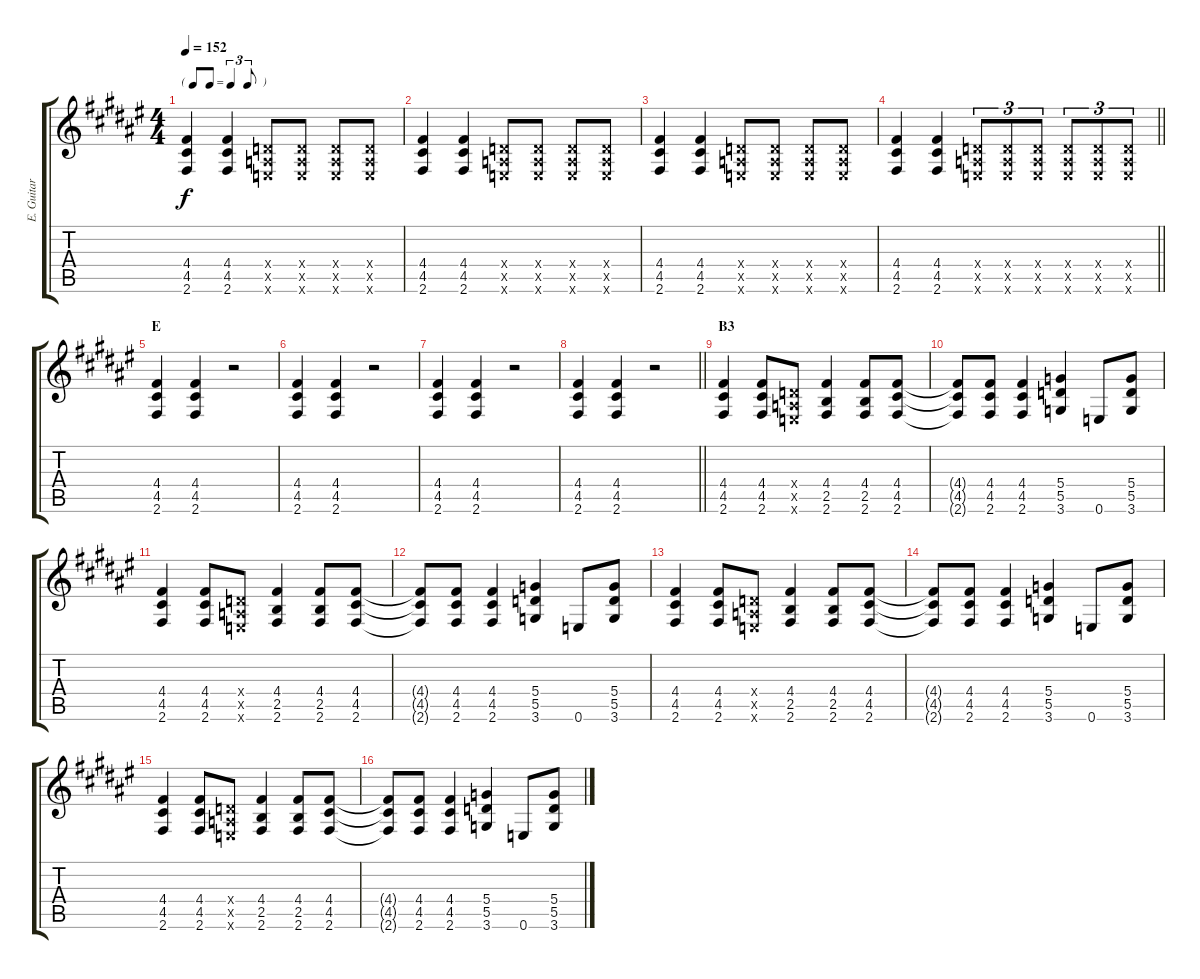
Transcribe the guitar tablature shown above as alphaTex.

\track ("E. Guitar II" "E. Guitar ") {instrument overdrivenguitar}
\staff {score tabs}
\tuning (E4 B3 G3 D3 A2 E2) {hide}
\ts (4 4)
\tf triplet8th
\tempo 152
\clef g2
\ks f#
(4.4 4.5 2.6).4{dy f} (4.4 4.5 2.6).4 (0.4{x} 0.5{x} 0.6{x}).8 (0.4{x} 0.5{x} 0.6{x}).8 (0.4{x} 0.5{x} 0.6{x}).8 (0.4{x} 0.5{x} 0.6{x}).8 |
(4.4 4.5 2.6).4 (4.4 4.5 2.6).4 (0.4{x} 0.5{x} 0.6{x}).8 (0.4{x} 0.5{x} 0.6{x}).8 (0.4{x} 0.5{x} 0.6{x}).8 (0.4{x} 0.5{x} 0.6{x}).8 |
(4.4 4.5 2.6).4 (4.4 4.5 2.6).4 (0.4{x} 0.5{x} 0.6{x}).8 (0.4{x} 0.5{x} 0.6{x}).8 (0.4{x} 0.5{x} 0.6{x}).8 (0.4{x} 0.5{x} 0.6{x}).8 |
\barLineRight lightlight
(4.4 4.5 2.6).4 (4.4 4.5 2.6).4 (0.4{x} 0.5{x} 0.6{x}).8{tu (3 2)} (0.4{x} 0.5{x} 0.6{x}).8{tu (3 2)} (0.4{x} 0.5{x} 0.6{x}).8{tu (3 2)} (0.4{x} 0.5{x} 0.6{x}).8{tu (3 2)} (0.4{x} 0.5{x} 0.6{x}).8{tu (3 2)} (0.4{x} 0.5{x} 0.6{x}).8{tu (3 2)} |
\section ("" "E")
(4.4 4.5 2.6).4 (4.4 4.5 2.6).4 r.2 |
(4.4 4.5 2.6).4 (4.4 4.5 2.6).4 r.2 |
(4.4 4.5 2.6).4 (4.4 4.5 2.6).4 r.2 |
\barLineRight lightlight
(4.4 4.5 2.6).4 (4.4 4.5 2.6).4 r.2 |
\section ("" "B3")
(4.4 4.5 2.6).4 (4.4 4.5 2.6).8 (0.4{x} 0.5{x} 0.6{x}).8 (4.4 2.5 2.6).4 (4.4 2.5 2.6).8 (4.4 4.5 2.6).8 |
(4.4{t} 4.5{t} 2.6{t}).8 (4.4 4.5 2.6).8 (4.4 4.5 2.6).4 (5.4 5.5 3.6).4 0.6.8 (5.4 5.5 3.6).8 |
(4.4 4.5 2.6).4 (4.4 4.5 2.6).8 (0.4{x} 0.5{x} 0.6{x}).8 (4.4 2.5 2.6).4 (4.4 2.5 2.6).8 (4.4 4.5 2.6).8 |
(4.4{t} 4.5{t} 2.6{t}).8 (4.4 4.5 2.6).8 (4.4 4.5 2.6).4 (5.4 5.5 3.6).4 0.6.8 (5.4 5.5 3.6).8 |
(4.4 4.5 2.6).4 (4.4 4.5 2.6).8 (0.4{x} 0.5{x} 0.6{x}).8 (4.4 2.5 2.6).4 (4.4 2.5 2.6).8 (4.4 4.5 2.6).8 |
(4.4{t} 4.5{t} 2.6{t}).8 (4.4 4.5 2.6).8 (4.4 4.5 2.6).4 (5.4 5.5 3.6).4 0.6.8 (5.4 5.5 3.6).8 |
(4.4 4.5 2.6).4 (4.4 4.5 2.6).8 (0.4{x} 0.5{x} 0.6{x}).8 (4.4 2.5 2.6).4 (4.4 2.5 2.6).8 (4.4 4.5 2.6).8 |
(4.4{t} 4.5{t} 2.6{t}).8 (4.4 4.5 2.6).8 (4.4 4.5 2.6).4 (5.4 5.5 3.6).4 0.6.8 (5.4 5.5 3.6).8
